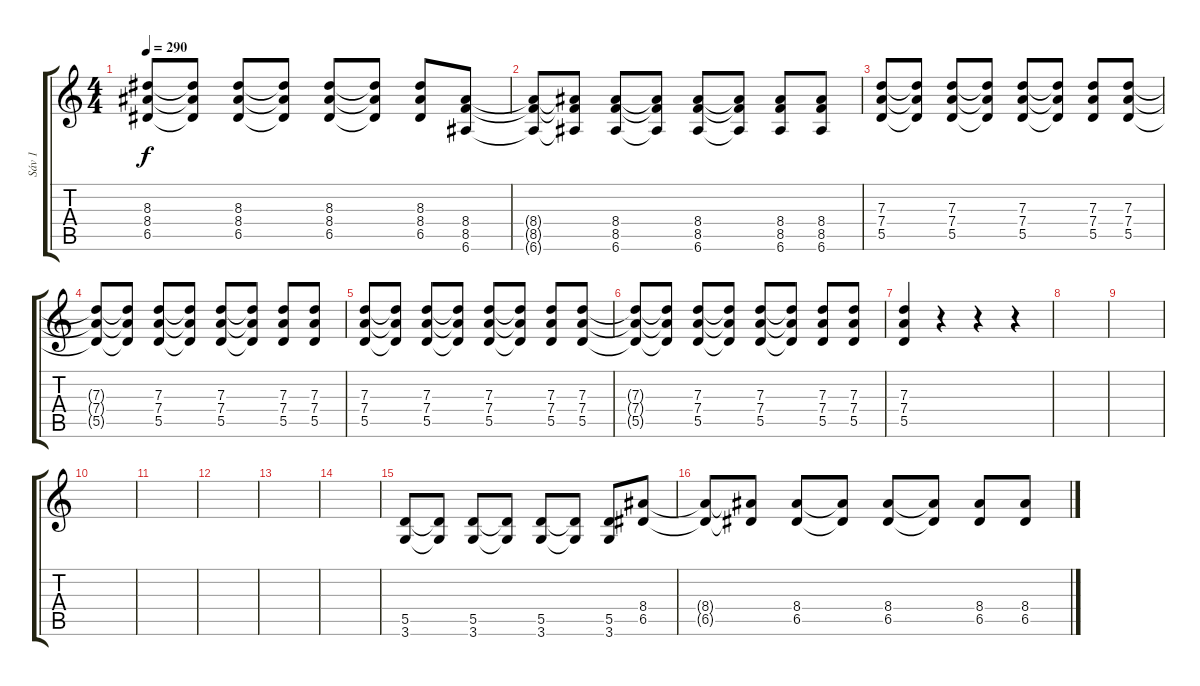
\track ("Sáv 1" "Sáv 1") {instrument distortionguitar}
\staff {score tabs}
\tuning (E4 B3 G3 D3 A2 E2) {hide}
\ts (4 4)
\tempo 290
\clef g2
\ks c
(8.3 8.4 6.5).8{dy f} (8.3{t} 8.4{t} 6.5{t}).8 (8.3 8.4 6.5).8 (8.3{t} 8.4{t} 6.5{t}).8 (8.3 8.4 6.5).8 (8.3{t} 8.4{t} 6.5{t}).8 (8.3 8.4 6.5).8 (8.4 8.5 6.6).8 |
(8.4{t} 8.5{t} 6.6{t}).8 (8.4{t} 8.5{t} 6.6{t}).8 (8.4 8.5 6.6).8 (8.4{t} 8.5{t} 6.6{t}).8 (8.4 8.5 6.6).8 (8.4{t} 8.5{t} 6.6{t}).8 (8.4 8.5 6.6).8 (8.4 8.5 6.6).8 |
(7.3 7.4 5.5).8 (7.3{t} 7.4{t} 5.5{t}).8 (7.3 7.4 5.5).8 (7.3{t} 7.4{t} 5.5{t}).8 (7.3 7.4 5.5).8 (7.3{t} 7.4{t} 5.5{t}).8 (7.3 7.4 5.5).8 (7.3 7.4 5.5).8 |
(7.3{t} 7.4{t} 5.5{t}).8 (7.3{t} 7.4{t} 5.5{t}).8 (7.3 7.4 5.5).8 (7.3{t} 7.4{t} 5.5{t}).8 (7.3 7.4 5.5).8 (7.3{t} 7.4{t} 5.5{t}).8 (7.3 7.4 5.5).8 (7.3 7.4 5.5).8 |
(7.3 7.4 5.5).8 (7.3{t} 7.4{t} 5.5{t}).8 (7.3 7.4 5.5).8 (7.3{t} 7.4{t} 5.5{t}).8 (7.3 7.4 5.5).8 (7.3{t} 7.4{t} 5.5{t}).8 (7.3 7.4 5.5).8 (7.3 7.4 5.5).8 |
(7.3{t} 7.4{t} 5.5{t}).8 (7.3{t} 7.4{t} 5.5{t}).8 (7.3 7.4 5.5).8 (7.3{t} 7.4{t} 5.5{t}).8 (7.3 7.4 5.5).8 (7.3{t} 7.4{t} 5.5{t}).8 (7.3 7.4 5.5).8 (7.3 7.4 5.5).8 |
(7.3 7.4 5.5).4 r.4 r.4 r.4 |
|
|
|
|
|
|
|
(5.5 3.6).8 (5.5{t} 3.6{t}).8 (5.5 3.6).8 (5.5{t} 3.6{t}).8 (5.5 3.6).8 (5.5{t} 3.6{t}).8 (5.5 3.6).8 (8.4 6.5).8 |
(8.4{t} 6.5{t}).8 (8.4{t} 6.5{t}).8 (8.4 6.5).8 (8.4{t} 6.5{t}).8 (8.4 6.5).8 (8.4{t} 6.5{t}).8 (8.4 6.5).8 (8.4 6.5).8
